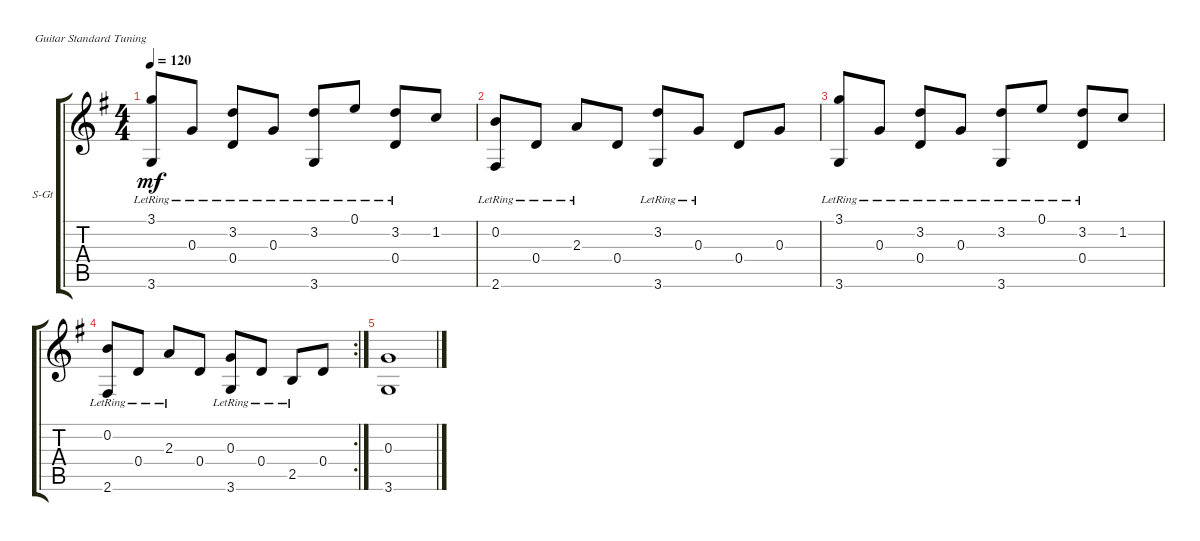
\defaultSystemsLayout 4
\bracketExtendMode groupsimilarinstruments
\firstSystemTrackNameOrientation horizontal
\otherSystemsTrackNameOrientation horizontal
\track ("Steel Guitar" "S-Gt") {instrument acousticguitarsteel}
\staff {score tabs}
\tuning (E4 B3 G3 D3 A2 E2)
\ts (4 4)
\tempo 120
\clef g2
\ks g
(3.6{lr} 3.1{lr}).8{dy mf} 0.3{lr}.8 (3.2{lr} 0.4{lr}).8 0.3{lr}.8 (3.6{lr} 3.2{lr}).8 0.1{lr}.8 (3.2{lr} 0.4{lr}).8 1.2.8 |
(2.6{lr} 0.2{lr}).8 0.4{lr}.8 2.3{lr}.8 0.4.8 (3.6{lr} 3.2{lr}).8 0.3{lr}.8 0.4.8 0.3.8 |
(3.6{lr} 3.1{lr}).8 0.3{lr}.8 (3.2{lr} 0.4{lr}).8 0.3{lr}.8 (3.6{lr} 3.2{lr}).8 0.1{lr}.8 (3.2{lr} 0.4{lr}).8 1.2.8 |
\rc 2
(2.6{lr} 0.2{lr}).8 0.4{lr}.8 2.3{lr}.8 0.4.8 (3.6{lr} 0.3{lr}).8 0.4{lr}.8 2.5{lr}.8 0.4.8 |
(3.6 0.3).1
